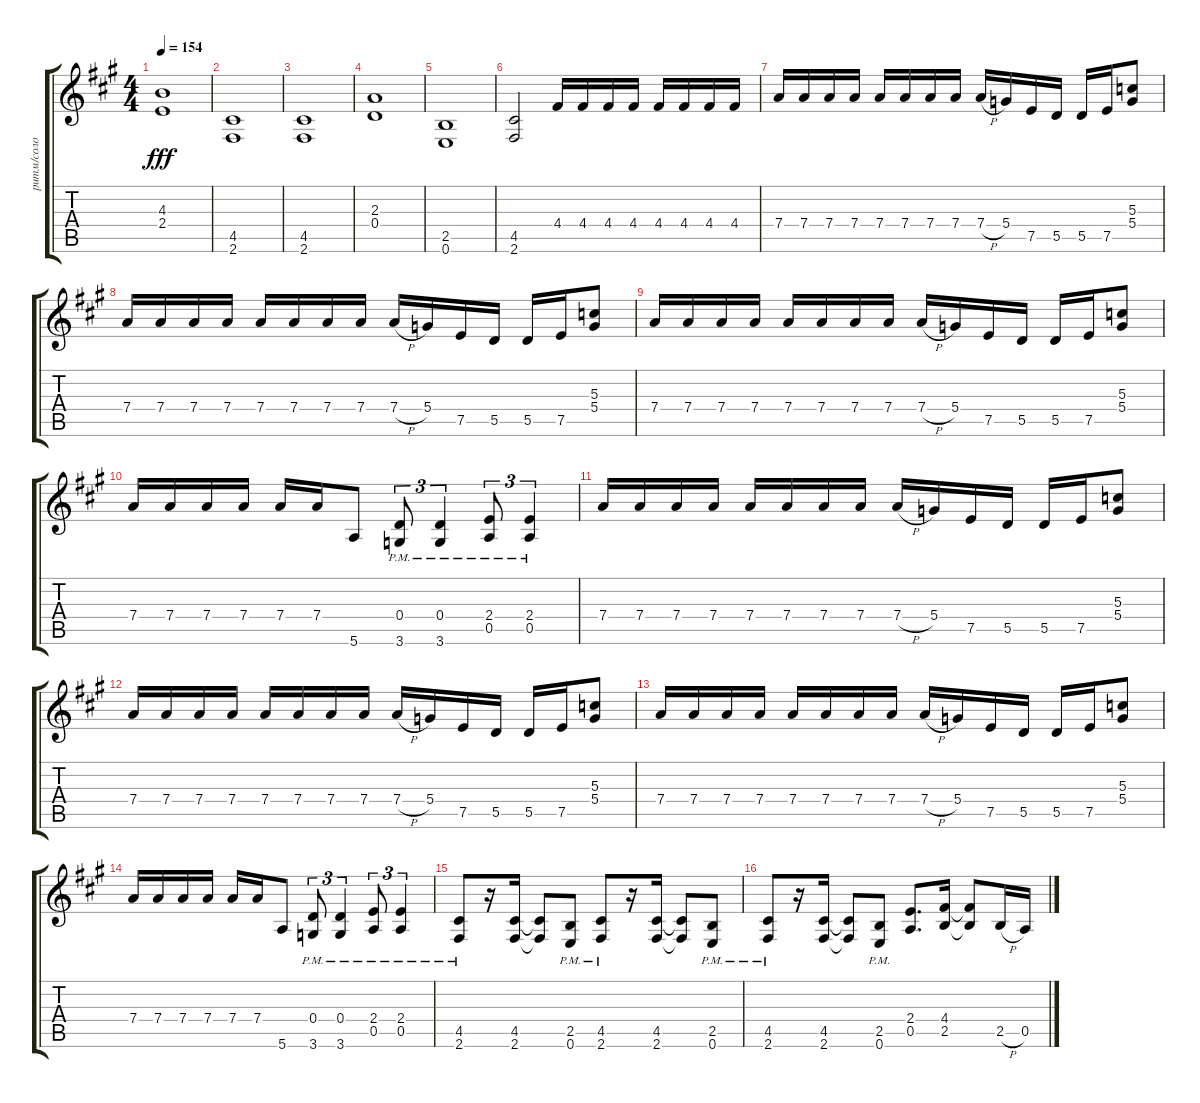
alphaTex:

\track ("ритм/соло" "ритм/соло") {instrument overdrivenguitar}
\staff {score tabs}
\tuning (E4 B3 G3 D3 A2 E2) {hide}
\ts (4 4)
\tempo 154
\clef g2
\ks f#minor
(4.3 2.4).1{dy fff} |
(4.5 2.6).1 |
(4.5 2.6).1 |
(2.3 0.4).1 |
(2.5 0.6).1 |
(4.5 2.6).2 4.4.16 4.4.16 4.4.16 4.4.16 4.4.16 4.4.16 4.4.16 4.4.16 |
7.4.16 7.4.16 7.4.16 7.4.16 7.4.16 7.4.16 7.4.16 7.4.16 7.4{h}.16 5.4.16 7.5.16 5.5.16 5.5.16 7.5.16 (5.3 5.4).8 |
7.4.16 7.4.16 7.4.16 7.4.16 7.4.16 7.4.16 7.4.16 7.4.16 7.4{h}.16 5.4.16 7.5.16 5.5.16 5.5.16 7.5.16 (5.3 5.4).8 |
7.4.16 7.4.16 7.4.16 7.4.16 7.4.16 7.4.16 7.4.16 7.4.16 7.4{h}.16 5.4.16 7.5.16 5.5.16 5.5.16 7.5.16 (5.3 5.4).8 |
7.4.16 7.4.16 7.4.16 7.4.16 7.4.16 7.4.16 5.6.8 (0.4{pm} 3.6{pm}).8{tu (3 2)} (0.4{pm} 3.6{pm}).4{tu (3 2)} (2.4{pm} 0.5{pm}).8{tu (3 2)} (2.4{pm} 0.5{pm}).4{tu (3 2)} |
7.4.16 7.4.16 7.4.16 7.4.16 7.4.16 7.4.16 7.4.16 7.4.16 7.4{h}.16 5.4.16 7.5.16 5.5.16 5.5.16 7.5.16 (5.3 5.4).8 |
7.4.16 7.4.16 7.4.16 7.4.16 7.4.16 7.4.16 7.4.16 7.4.16 7.4{h}.16 5.4.16 7.5.16 5.5.16 5.5.16 7.5.16 (5.3 5.4).8 |
7.4.16 7.4.16 7.4.16 7.4.16 7.4.16 7.4.16 7.4.16 7.4.16 7.4{h}.16 5.4.16 7.5.16 5.5.16 5.5.16 7.5.16 (5.3 5.4).8 |
7.4.16 7.4.16 7.4.16 7.4.16 7.4.16 7.4.16 5.6.8 (0.4{pm} 3.6{pm}).8{tu (3 2)} (0.4{pm} 3.6{pm}).4{tu (3 2)} (2.4{pm} 0.5{pm}).8{tu (3 2)} (2.4{pm} 0.5{pm}).4{tu (3 2)} |
(4.5{pm} 2.6{pm}).8 r.16 (4.5 2.6).16 (4.5{t} 2.6{t}).8 (2.5{pm} 0.6{pm}).8 (4.5{pm} 2.6{pm}).8 r.16 (4.5 2.6).16 (4.5{t} 2.6{t}).8 (2.5{pm} 0.6{pm}).8 |
(4.5{pm} 2.6{pm}).8 r.16 (4.5 2.6).16 (4.5{t} 2.6{t}).8 (2.5{pm} 0.6{pm}).8 (2.4 0.5).8{d} (4.4 2.5).16 (4.4{t} 2.5{t}).8 2.5{h}.16 0.5.16
